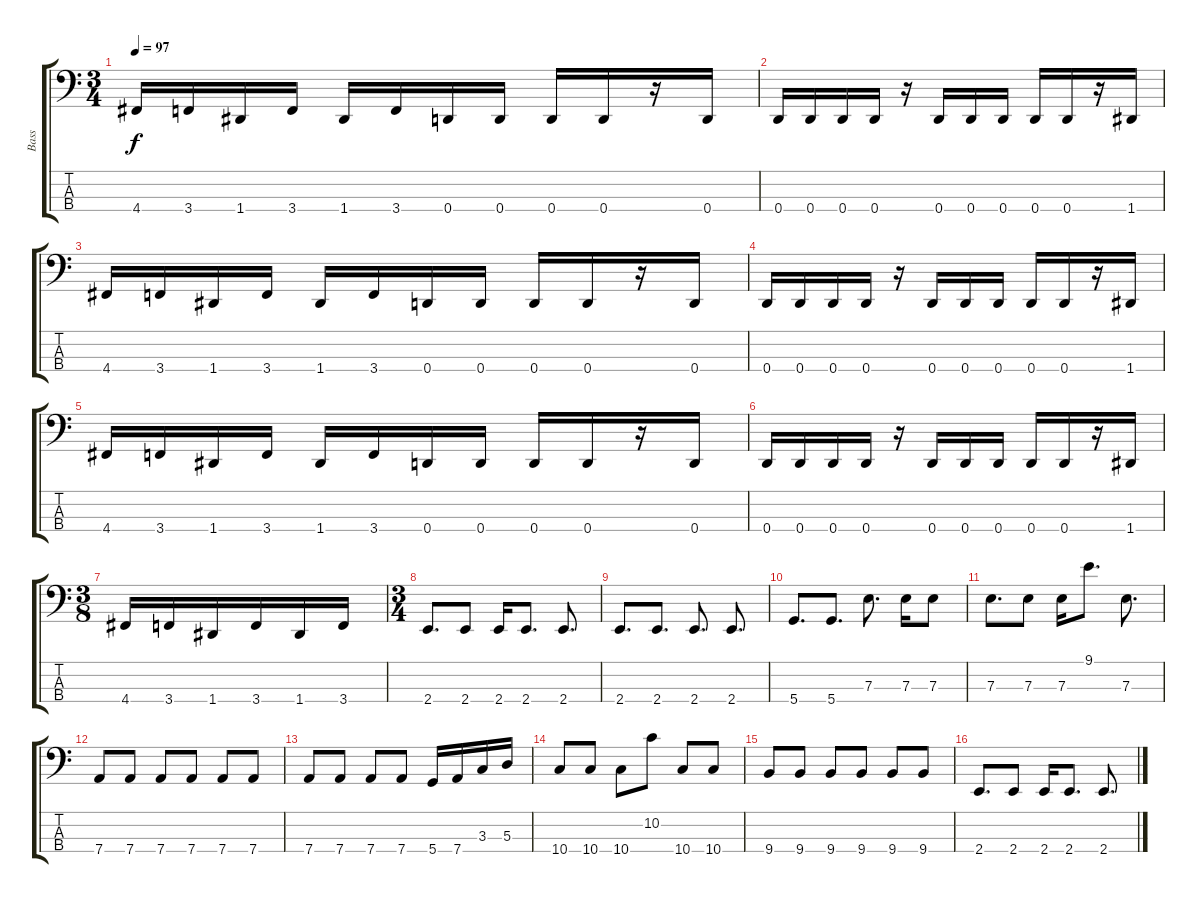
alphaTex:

\track ("Bass" "Bass") {instrument electricbassfinger}
\staff {score tabs}
\tuning (G2 D2 A1 D1) {hide}
\ts (3 4)
\tempo 97
\clef f4
\ks c
4.4.16{dy f} 3.4.16 1.4.16 3.4.16 1.4.16 3.4.16 0.4.16 0.4.16 0.4.16 0.4.16 r.16 0.4.16 |
0.4.16 0.4.16 0.4.16 0.4.16 r.16 0.4.16 0.4.16 0.4.16 0.4.16 0.4.16 r.16 1.4.16 |
4.4.16 3.4.16 1.4.16 3.4.16 1.4.16 3.4.16 0.4.16 0.4.16 0.4.16 0.4.16 r.16 0.4.16 |
0.4.16 0.4.16 0.4.16 0.4.16 r.16 0.4.16 0.4.16 0.4.16 0.4.16 0.4.16 r.16 1.4.16 |
4.4.16 3.4.16 1.4.16 3.4.16 1.4.16 3.4.16 0.4.16 0.4.16 0.4.16 0.4.16 r.16 0.4.16 |
0.4.16 0.4.16 0.4.16 0.4.16 r.16 0.4.16 0.4.16 0.4.16 0.4.16 0.4.16 r.16 1.4.16 |
\ts (3 8)
4.4.16 3.4.16 1.4.16 3.4.16 1.4.16 3.4.16 |
\ts (3 4)
2.4.8{d} 2.4.8 2.4.16 2.4.8{d} 2.4.8{d} |
2.4.8{d} 2.4.8{d} 2.4.8{d} 2.4.8{d} |
5.4.8{d} 5.4.8{d} 7.3.8{d} 7.3.16 7.3.8 |
7.3.8{d} 7.3.8 7.3.16 9.1.8{d} 7.3.8{d} |
7.4.8 7.4.8 7.4.8 7.4.8 7.4.8 7.4.8 |
7.4.8 7.4.8 7.4.8 7.4.8 5.4.16 7.4.16 3.3.16 5.3.16 |
10.4.8 10.4.8 10.4.8 10.2.8 10.4.8 10.4.8 |
9.4.8 9.4.8 9.4.8 9.4.8 9.4.8 9.4.8 |
2.4.8{d} 2.4.8 2.4.16 2.4.8{d} 2.4.8{d}
